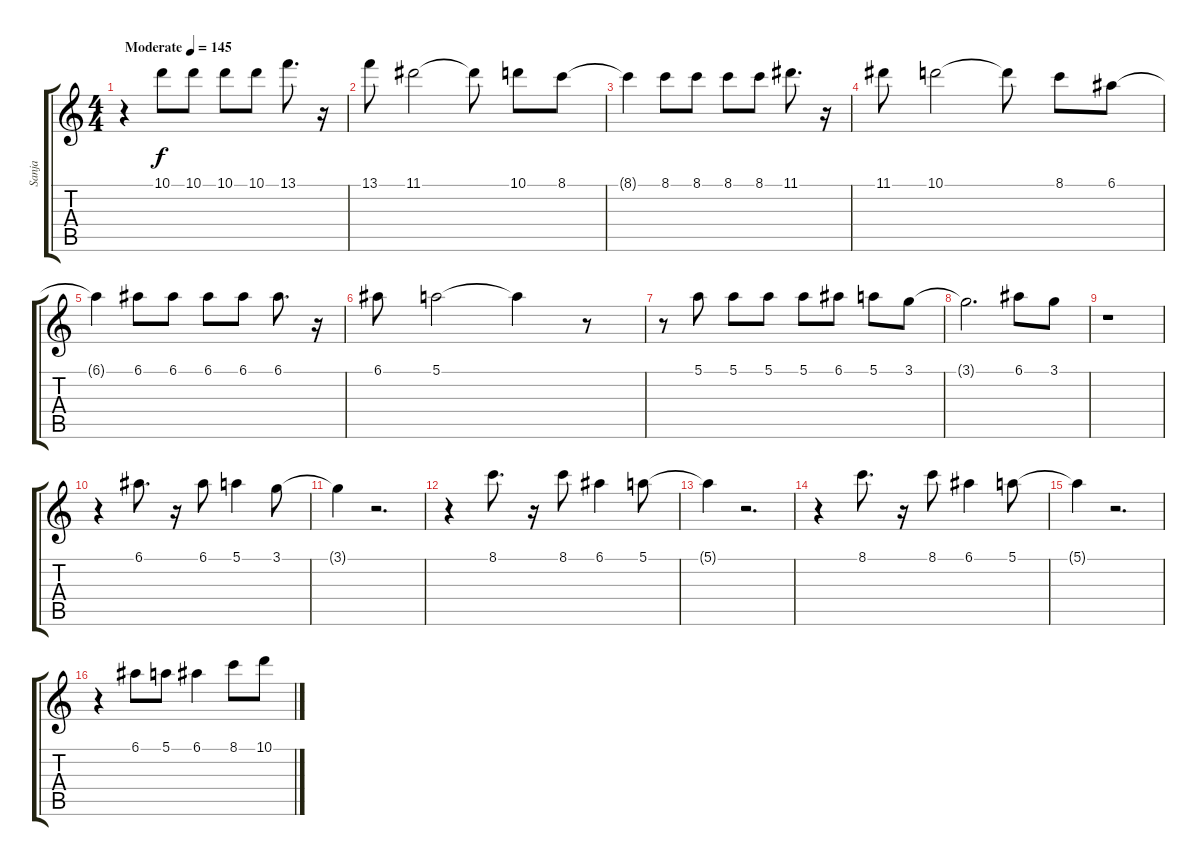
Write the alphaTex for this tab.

\track ("Sanja" "Sanja") {instrument distortionguitar}
\staff {score tabs}
\tuning (E4 B3 G3 D3 A2 E2) {hide}
\ts (4 4)
\tempo (145 "Moderate")
\clef g2
\ks c
r.4{dy f instrument distortionguitar} 10.1.8{instrument distortionguitar} 10.1.8 10.1.8 10.1.8 13.1.8{d} r.16 |
13.1.8 11.1.2 11.1{t}.8 10.1.8 8.1.8 |
8.1{t}.4 8.1.8 8.1.8 8.1.8 8.1.8 11.1.8{d} r.16 |
11.1.8 10.1.2 10.1{t}.8 8.1.8 6.1.8 |
6.1{t}.4 6.1.8 6.1.8 6.1.8 6.1.8 6.1.8{d} r.16 |
6.1.8 5.1.2 5.1{t}.4 r.8 |
r.8 5.1.8 5.1.8 5.1.8 5.1.8 6.1.8 5.1.8 3.1.8 |
3.1{t}.2{d} 6.1.8 3.1.8 |
r.1 |
r.4 6.1.8{d instrument distortionguitar} r.16 6.1.8 5.1.4 3.1.8 |
3.1{t}.4 r.2{d} |
r.4 8.1.8{d} r.16 8.1.8 6.1.4 5.1.8 |
5.1{t}.4 r.2{d} |
r.4 8.1.8{d} r.16 8.1.8 6.1.4 5.1.8 |
5.1{t}.4 r.2{d} |
r.4 6.1.8 5.1.8 6.1.4 8.1.8 10.1.8
